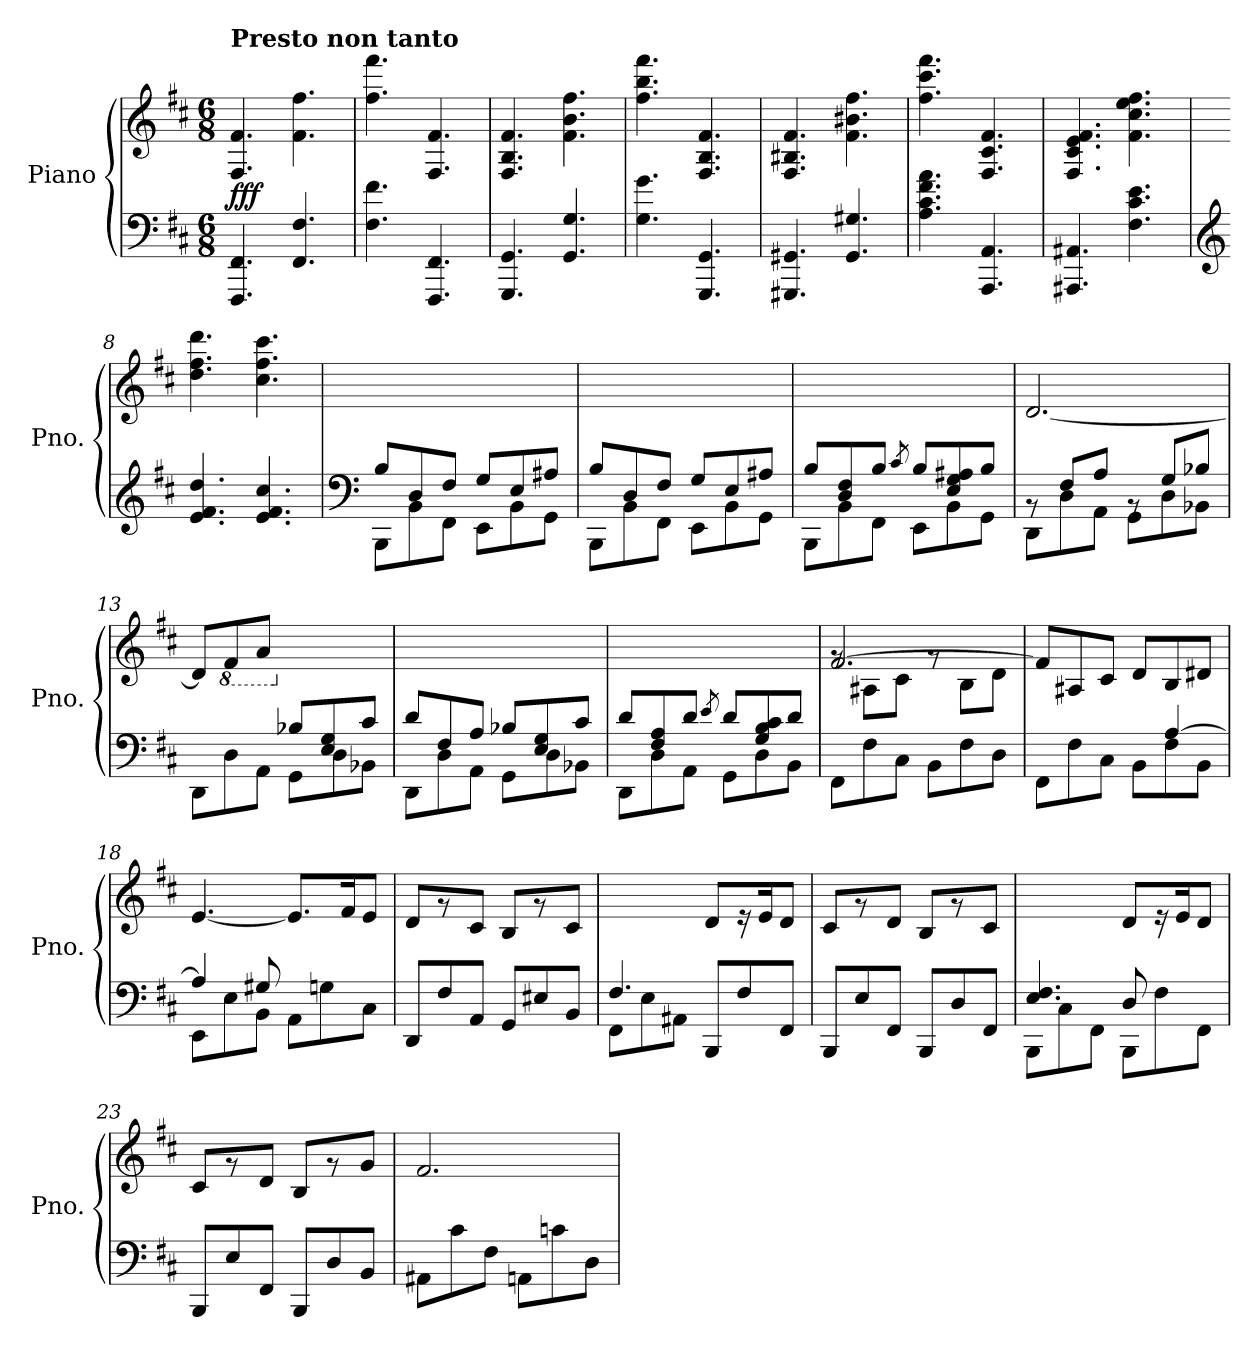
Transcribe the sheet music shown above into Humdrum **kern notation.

**kern	**kern	**dynam
*part1	*part1	*part1
*staff2	*staff1	*staff1/2
*I"Piano	*	*
*I'Pno.	*	*
*clefF4	*clefG2	*
*k[f#c#]	*k[f#c#]	*
*M6/8	*M6/8	*
=1	=1	=1
!	!LO:TX:a:B:t=Presto non tanto	!
!	!	!LO:DY:b
4.FFF#/ 4.FF#/	4.F#/ 4.f#/	fff
4.FF#/ 4.F#/	4.f#\ 4.ff#\	.
=2	=2	=2
4.F#\ 4.f#\	4.ff#\ 4.fff#\	.
4.FFF#/ 4.FF#/	4.F#/ 4.f#/	.
=3	=3	=3
4.GGG/ 4.GG/	4.F#/ 4.B/ 4.f#/	.
4.GG/ 4.G/	4.f#\ 4.b\ 4.ff#\	.
=4	=4	=4
4.G\ 4.g\	4.ff#\ 4.bb\ 4.fff#\	.
4.GGG/ 4.GG/	4.F#/ 4.B/ 4.f#/	.
=5	=5	=5
4.GGG#X/ 4.GG#X/	4.F#/ 4.B#X/ 4.f#/	.
4.GG#/ 4.G#X/	4.f#\ 4.b#X\ 4.ff#\	.
=6	=6	=6
4.A\ 4.c#\ 4.f#\ 4.a\	4.ff#\ 4.ccc#\ 4.fff#\	.
4.AAA/ 4.AA/	4.F#/ 4.c#/ 4.f#/	.
=7	=7	=7
4.AAA#X/ 4.AA#X/	4.F#/ 4.c#/ 4.e/ 4.f#/	.
4.F#\ 4.c#\ 4.e\	4.f#\ 4.cc#\ 4.ee\ 4.ff#\	.
=8	=8	=8
*clefG2	*	*
*	*8va	*
4.e/ 4.f#/ 4.dd/	4.ddd\ 4.fff#\ 4.dddd\	.
*	*MM50	*
4.e/ 4.f#/ 4.cc#/	4.ccc#\ 4.fff#\ 4.cccc#\	.
=9	=9	=9
*clefF4	*	*
*^	*	*
*	*	*X8va	*
*v	*v	*	*
*	*MM205	*
*^	*	*
8B/L	8BBB\L	2.ryy	.
8D/	8BB\	.	.
8F#/J	8FF#\J	.	.
8G/L	8EE\L	.	.
8E/	8BB\	.	.
8A#X/J	8GG\J	.	.
=10	=10	=10	=10
8B/L	8BBB\L	2.ryy	.
8D/	8BB\	.	.
8F#/J	8FF#\J	.	.
8G/L	8EE\L	.	.
8E/	8BB\	.	.
8A#X/J	8GG\J	.	.
!!LO:LB:g=z
=11	=11	=11	=11
8B/L	8BBB\L	2.ryy	.
8D/ 8F#/	8BB\	.	.
8B/J	8FF#\J	.	.
8qc#/	.	.	.
8B/L	8EE\L	.	.
8E/ 8G/ 8A#X/	8BB\	.	.
8B/J	8GG\J	.	.
=12	=12	=12	=12
8rBB	8DD\L	[2.d/	.
8F#/L	8D\	.	.
8A/J	8AA\J	.	.
8rBB	8GG\L	.	.
8G/L	8D\	.	.
8B-X/J	8BB-X\J	.	.
=13	=13	=13	=13
8DD\L	4.ryy	8d/L]	.
*	*	*8ba	*
8D\	.	8F#/	.
8AA\J	.	8A/J	.
*	*	*X8ba	*
8B-X/L	8GG\L	8ryy	.
8E/ 8G/	8D\	4ryy	.
8c#/J	8BB-X\J	.	.
=14	=14	=14	=14
8d/L	8DD\L	2.ryy	.
8F#/	8D\	.	.
8A/J	8AA\J	.	.
8B-X/L	8GG\L	.	.
8E/ 8G/	8D\	.	.
8c#/J	8BB-X\J	.	.
=15	=15	=15	=15
8d/L	8DD\L	2.ryy	.
8F#/ 8A/	8D\	.	.
8d/J	8AA\J	.	.
8qe/	.	.	.
8d/L	8GG\L	.	.
8G/ 8B/ 8c#/	8D\	.	.
8d/J	8BB\J	.	.
*v	*v	*	*
=16	=16	=16
*	*^	*
8FF#\L	[2.f#/	8rg	.
8F#\	.	8A#X\L	.
8C#\J	.	8c#\J	.
8BB\L	.	8rg	.
8F#\	.	8B\L	.
8D\J	.	8d\J	.
*	*v	*v	*
!!LO:LB:g=z
=17	=17	=17
*^	*	*
8FF#\L	4.ryy	8f#/L]	.
8F#\	.	8A#X/	.
8C#\J	.	8c#/J	.
8ryy	8BB\L	8d/L	.
[4A/	8F#\	8B/	.
.	8BB\J	8d#X/J	.
=18	=18	=18	=18
4A/]	8EE\L	[4.e/	.
.	8E\	.	.
8G#X/	8BB\J	.	.
8AA\L	8ryy	8.e/L]	.
8Gn\	4ryy	.	.
.	.	16f#/K	.
8C#\J	.	8e/J	.
*v	*v	*	*
=19	=19	=19
8DD/L	8d/L	.
8F#/	8rg	.
8AA/J	8c#/J	.
8GG/L	8B/L	.
8E#X/	8rg	.
8BB/J	8c#/J	.
=20	=20	=20
*^	*	*
4.F#/	8FF#\L	4.ryy	.
.	8E\	.	.
.	8AA#X\J	.	.
8BBB/L	8ryy	8d/L	.
8F#/	4ryy	16r	.
.	.	16e/K	.
8FF#/J	.	8d/J	.
*v	*v	*	*
=21	=21	=21
8BBB/L	8c#/L	.
8E/	8rg	.
8FF#/J	8d/J	.
8BBB/L	8B/L	.
8D/	8rg	.
8FF#/J	8c#/J	.
=22	=22	=22
*^	*	*
4.E/ 4.F#/	8BBB\L	4.ryy	.
.	8C#\	.	.
.	8FF#\J	.	.
8D/	8BBB\L	8d/L	.
4ryy	8F#\	16r	.
.	.	16e/K	.
.	8FF#\J	8d/J	.
*v	*v	*	*
=23	=23	=23
8BBB/L	8c#/L	.
8E/	8rg	.
8FF#/J	8d/J	.
8BBB/L	8B/L	.
8D/	8rg	.
8BB/J	8g/J	.
!!LO:LB:g=z
=24	=24	=24
8AA#X\L	2.f#/	.
8c#\	.	.
8F#\J	.	.
8AAn\L	.	.
8cn\	.	.
8D\J	.	.
=	=	=
*-	*-	*-
